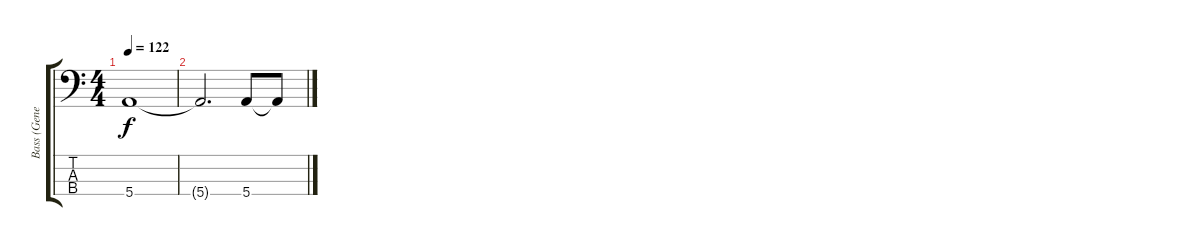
\track ("Bass (Gene Simmons)" "Bass (Gene") {instrument electricbasspick}
\staff {score tabs}
\tuning (G2 D2 A1 E1) {hide}
\ts (4 4)
\tempo 122
\clef f4
\ks c
5.4{t}.1{dy f} |
5.4{t}.2{d} 5.4.8 5.4{t}.8
